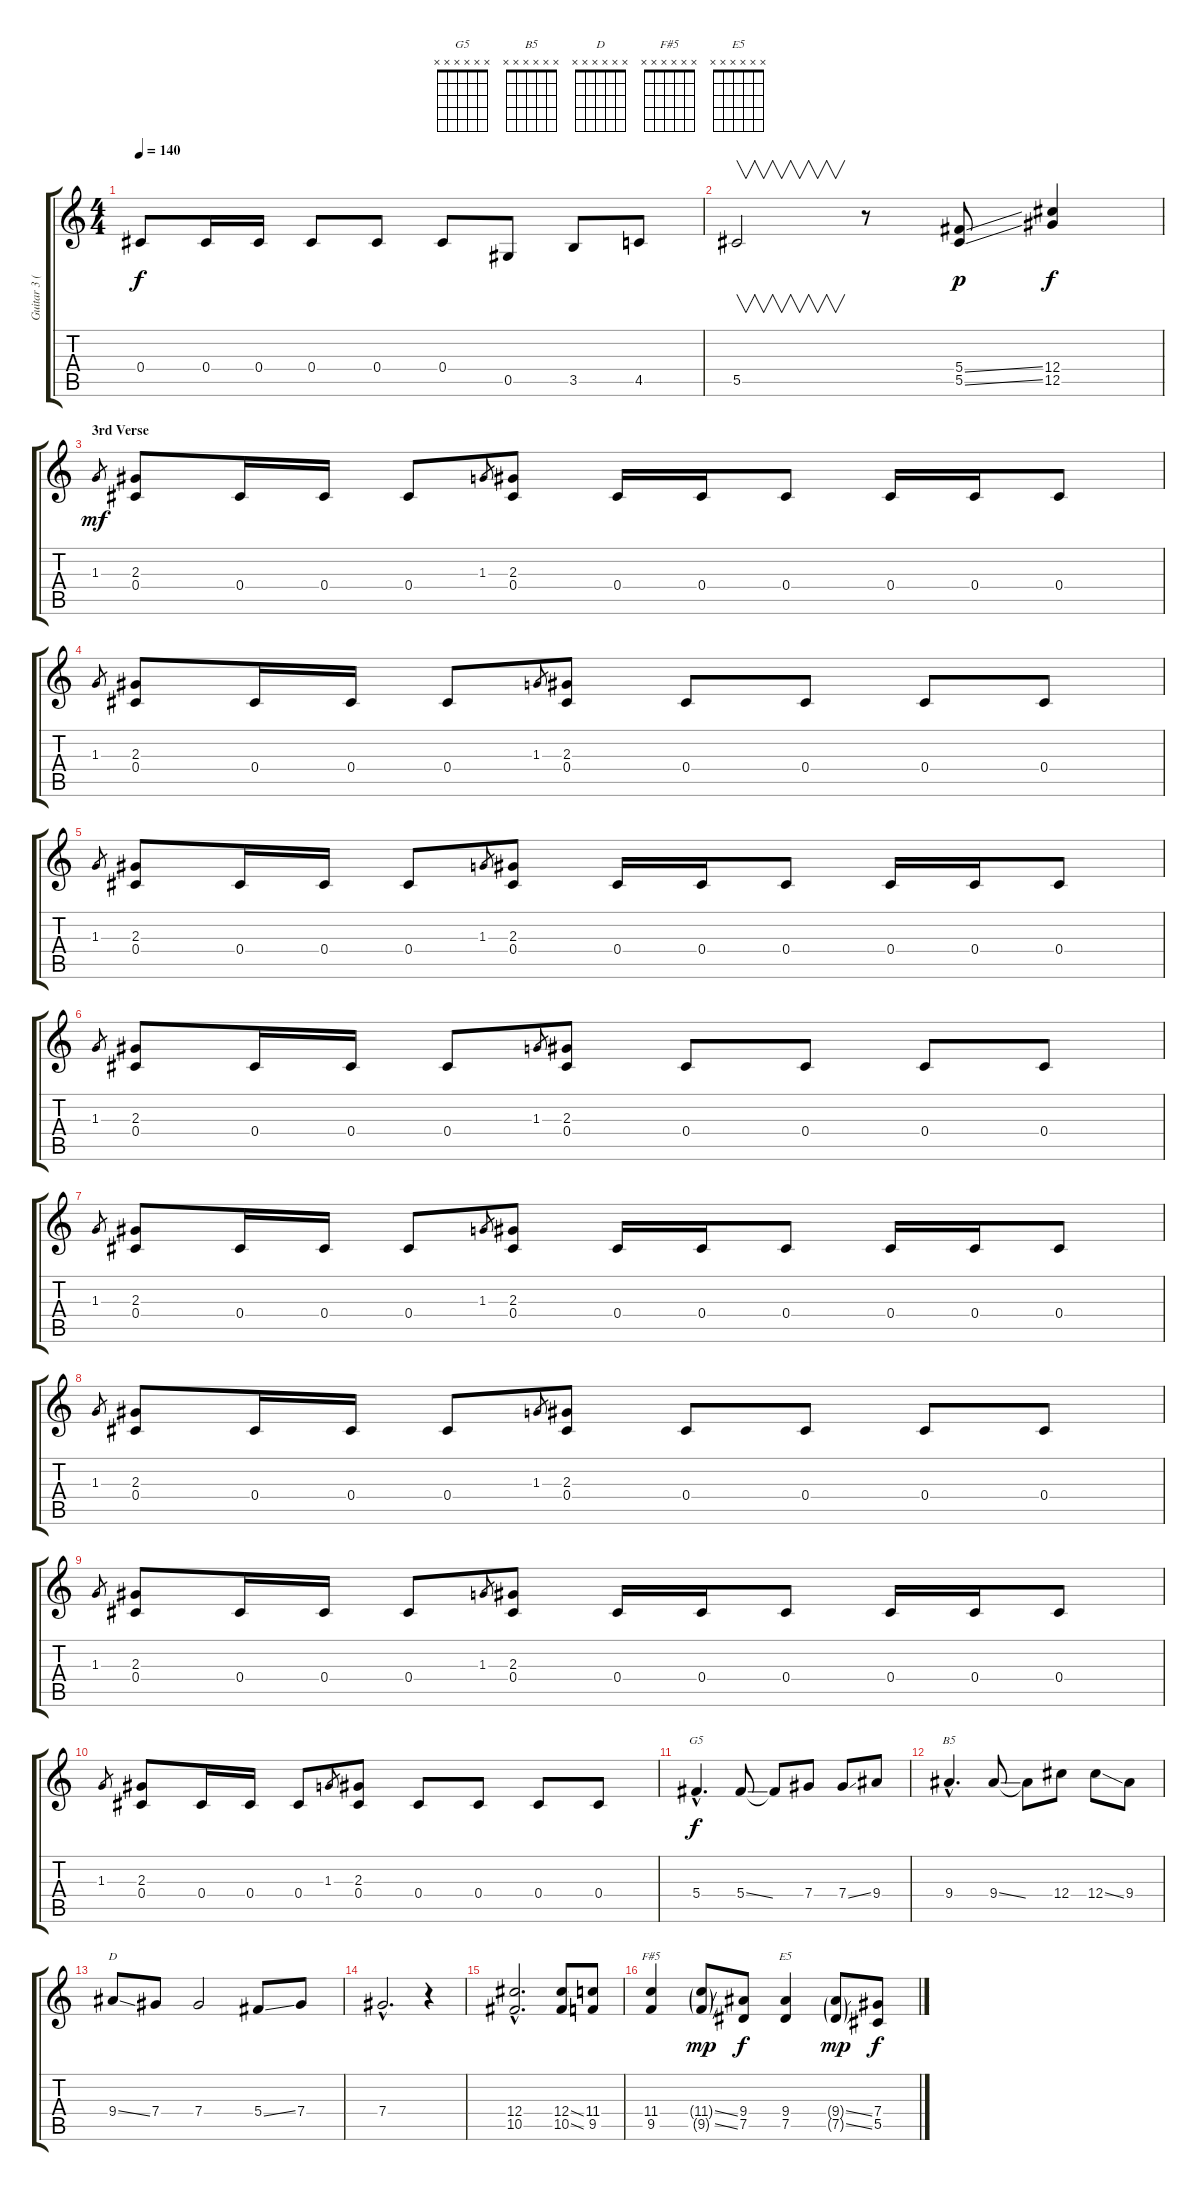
\track ("Guitar 3 (Izzy)" "Guitar 3 (") {instrument overdrivenguitar}
\staff {score tabs}
\tuning (Eb4 Bb3 Gb3 Db3 Ab2 Eb2) {hide}
\chord ("G5" x x x x x x) {firstfret 0}
\chord ("B5" x x x x x x) {firstfret 0}
\chord ("D" x x x x x x) {firstfret 0}
\chord ("F#5" x x x x x x) {firstfret 0}
\chord ("E5" x x x x x x) {firstfret 0}
\ts (4 4)
\tempo 140
\clef g2
\ks c
0.4.8{dy f} 0.4.16 0.4.16 0.4.8 0.4.8 0.4.8 0.5.8 3.5.8 4.5.8 |
5.5.2{v} r.8 (5.4{ss} 5.5{ss}).8{dy p} (12.4 12.5).4{dy f} |
\section ("" "3rd Verse")
1.3.8{gr dy mf} (2.3 0.4).8 0.4.16 0.4.16 0.4.8 1.3.8{gr} (2.3 0.4).8 0.4.16 0.4.16 0.4.8 0.4.16 0.4.16 0.4.8 |
1.3.8{gr} (2.3 0.4).8 0.4.16 0.4.16 0.4.8 1.3.8{gr} (2.3 0.4).8 0.4.8 0.4.8 0.4.8 0.4.8 |
1.3.8{gr} (2.3 0.4).8 0.4.16 0.4.16 0.4.8 1.3.8{gr} (2.3 0.4).8 0.4.16 0.4.16 0.4.8 0.4.16 0.4.16 0.4.8 |
1.3.8{gr} (2.3 0.4).8 0.4.16 0.4.16 0.4.8 1.3.8{gr} (2.3 0.4).8 0.4.8 0.4.8 0.4.8 0.4.8 |
1.3.8{gr} (2.3 0.4).8 0.4.16 0.4.16 0.4.8 1.3.8{gr} (2.3 0.4).8 0.4.16 0.4.16 0.4.8 0.4.16 0.4.16 0.4.8 |
1.3.8{gr} (2.3 0.4).8 0.4.16 0.4.16 0.4.8 1.3.8{gr} (2.3 0.4).8 0.4.8 0.4.8 0.4.8 0.4.8 |
1.3.8{gr} (2.3 0.4).8 0.4.16 0.4.16 0.4.8 1.3.8{gr} (2.3 0.4).8 0.4.16 0.4.16 0.4.8 0.4.16 0.4.16 0.4.8 |
1.3.8{gr} (2.3 0.4).8 0.4.16 0.4.16 0.4.8 1.3.8{gr} (2.3 0.4).8 0.4.8 0.4.8 0.4.8 0.4.8 |
5.4{hac}.4{d ch "G5" dy f} 5.4{ss}.8 5.4{t}.8 7.4.8 7.4{ss}.8 9.4.8 |
9.4{hac}.4{d ch "B5"} 9.4{ss}.8 9.4{t}.8 12.4.8 12.4{ss}.8 9.4.8 |
9.4{ss}.8{ch "D"} 7.4.8 7.4.2 5.4{ss}.8 7.4.8 |
7.4{hac}.2{d} r.4 |
(12.4{hac} 10.5{hac}).2{d} (12.4{ss} 10.5{ss}).8 (11.4 9.5).8 |
(11.4 9.5).4{ch "F#5"} (11.4{ss g} 9.5{ss g}).8{dy mp} (9.4 7.5).8{dy f} (9.4 7.5).4{ch "E5"} (9.4{ss g} 7.5{ss g}).8{dy mp} (7.4 5.5).8{dy f}
